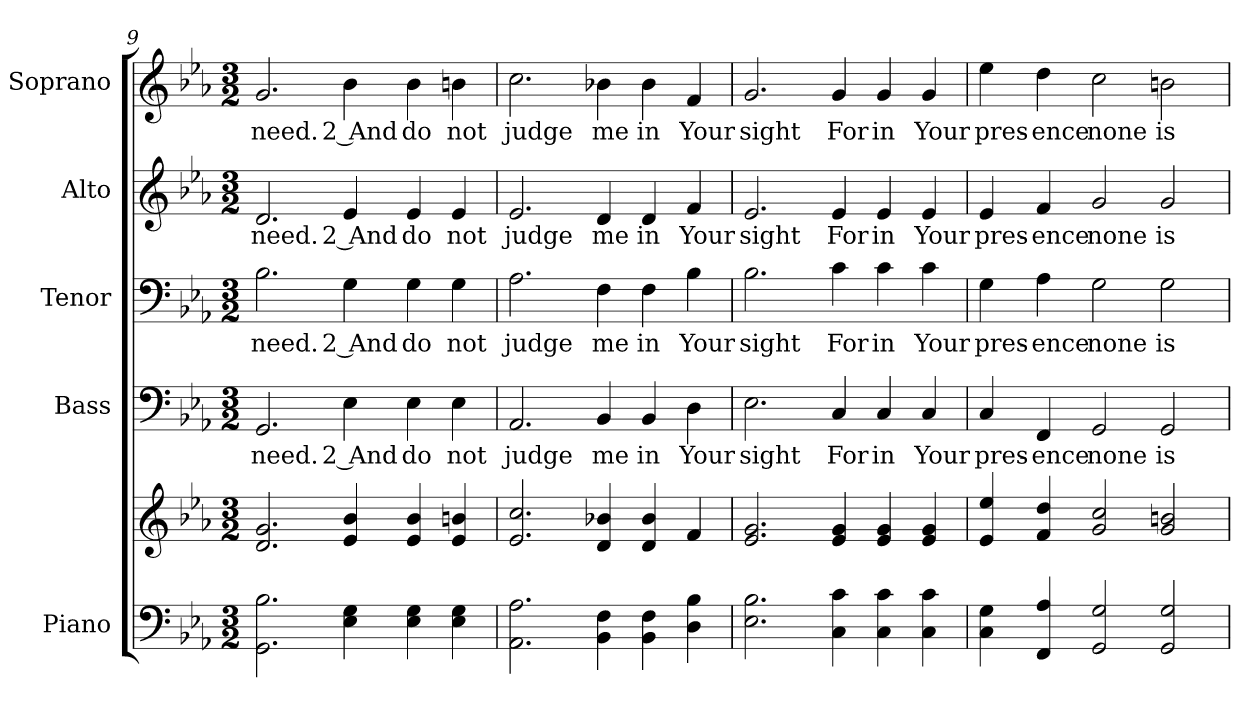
**kern	**kern	**kern	**text	**kern	**text	**kern	**text	**kern	**text
*part5	*part5	*part4	*part4	*part3	*part3	*part2	*part2	*part1	*part1
*staff6	*staff5	*staff4	*staff4	*staff3	*staff3	*staff2	*staff2	*staff1	*staff1
*I"Piano	*	*I"Bass	*	*I"Tenor	*	*I"Alto	*	*I"Soprano	*
*I'Pno.	*	*I'B.	*	*I'T.	*	*I'A.	*	*I'S.	*
!!LO:PB:g=z
*clefF4	*clefG2	*clefF4	*	*clefF4	*	*clefG2	*	*clefG2	*
*k[b-e-a-]	*k[b-e-a-]	*k[b-e-a-]	*	*k[b-e-a-]	*	*k[b-e-a-]	*	*k[b-e-a-]	*
*E-:	*E-:	*E-:	*	*E-:	*	*E-:	*	*E-:	*
*M3/2	*M3/2	*M3/2	*	*M3/2	*	*M3/2	*	*M3/2	*
=9	=9	=9	=9	=9	=9	=9	=9	=9	=9
!	!	!	!LO:LY:b:color=#000000	!	!	!	!	!	!
!	!	!	!	!	!LO:LY:b:color=#000000	!	!	!	!
!	!	!	!	!	!	!	!LO:LY:b:color=#000000	!	!
!	!	!	!	!	!	!	!	!	!LO:LY:b:color=#000000
2.GGi\ 2.B-i	2.di/ 2.gi	2.GGi/	need.	2.B-i\	need.	2.di/	need.	2.gi/	need.
!	!	!	!LO:LY:b:color=#000000	!	!	!	!	!	!
!	!	!	!	!	!LO:LY:b:color=#000000	!	!	!	!
!	!	!	!	!	!	!	!LO:LY:b:color=#000000	!	!
!	!	!	!	!	!	!	!	!	!LO:LY:b:color=#000000
4E-i\ 4Gi	4e-i/ 4b-i	4E-i\	2 And	4Gi\	2 And	4e-i/	2 And	4b-i\	2 And
!	!	!	!LO:LY:b:color=#000000	!	!	!	!	!	!
!	!	!	!	!	!LO:LY:b:color=#000000	!	!	!	!
!	!	!	!	!	!	!	!LO:LY:b:color=#000000	!	!
!	!	!	!	!	!	!	!	!	!LO:LY:b:color=#000000
4E-i\ 4Gi	4e-i/ 4b-i	4E-i\	do	4Gi\	do	4e-i/	do	4b-i\	do
!	!	!	!LO:LY:b:color=#000000	!	!	!	!	!	!
!	!	!	!	!	!LO:LY:b:color=#000000	!	!	!	!
!	!	!	!	!	!	!	!LO:LY:b:color=#000000	!	!
!	!	!	!	!	!	!	!	!	!LO:LY:b:color=#000000
4E-i\ 4Gi	4e-i/ 4bni	4E-i\	not	4Gi\	not	4e-i/	not	4bni\	not
=10	=10	=10	=10	=10	=10	=10	=10	=10	=10
!	!	!	!LO:LY:b:color=#000000	!	!	!	!	!	!
!	!	!	!	!	!LO:LY:b:color=#000000	!	!	!	!
!	!	!	!	!	!	!	!LO:LY:b:color=#000000	!	!
!	!	!	!	!	!	!	!	!	!LO:LY:b:color=#000000
2.AA-i\ 2.A-i	2.e-i/ 2.cci	2.AA-i/	judge	2.A-i\	judge	2.e-i/	judge	2.cci\	judge
!	!	!	!LO:LY:b:color=#000000	!	!	!	!	!	!
!	!	!	!	!	!LO:LY:b:color=#000000	!	!	!	!
!	!	!	!	!	!	!	!LO:LY:b:color=#000000	!	!
!	!	!	!	!	!	!	!	!	!LO:LY:b:color=#000000
4BB-i\ 4Fi	4di/ 4b-Xi	4BB-i/	me	4Fi\	me	4di/	me	4b-Xi\	me
!	!	!	!LO:LY:b:color=#000000	!	!	!	!	!	!
!	!	!	!	!	!LO:LY:b:color=#000000	!	!	!	!
!	!	!	!	!	!	!	!LO:LY:b:color=#000000	!	!
!	!	!	!	!	!	!	!	!	!LO:LY:b:color=#000000
4BB-i\ 4Fi	4di/ 4b-i	4BB-i/	in	4Fi\	in	4di/	in	4b-i\	in
!	!	!	!LO:LY:b:color=#000000	!	!	!	!	!	!
!	!	!	!	!	!LO:LY:b:color=#000000	!	!	!	!
!	!	!	!	!	!	!	!LO:LY:b:color=#000000	!	!
!	!	!	!	!	!	!	!	!	!LO:LY:b:color=#000000
4Di\ 4B-i	4fi/	4Di\	Your	4B-i\	Your	4fi/	Your	4fi/	Your
!!LO:PB:g=z
=11	=11	=11	=11	=11	=11	=11	=11	=11	=11
!	!	!	!LO:LY:b:color=#000000	!	!	!	!	!	!
!	!	!	!	!	!LO:LY:b:color=#000000	!	!	!	!
!	!	!	!	!	!	!	!LO:LY:b:color=#000000	!	!
!	!	!	!	!	!	!	!	!	!LO:LY:b:color=#000000
2.E-i\ 2.B-i	2.e-i/ 2.gi	2.E-i\	sight	2.B-i\	sight	2.e-i/	sight	2.gi/	sight
!	!	!	!LO:LY:b:color=#000000	!	!	!	!	!	!
!	!	!	!	!	!LO:LY:b:color=#000000	!	!	!	!
!	!	!	!	!	!	!	!LO:LY:b:color=#000000	!	!
!	!	!	!	!	!	!	!	!	!LO:LY:b:color=#000000
4Ci\ 4ci	4e-i/ 4gi	4Ci/	For	4ci\	For	4e-i/	For	4gi/	For
!	!	!	!LO:LY:b:color=#000000	!	!	!	!	!	!
!	!	!	!	!	!LO:LY:b:color=#000000	!	!	!	!
!	!	!	!	!	!	!	!LO:LY:b:color=#000000	!	!
!	!	!	!	!	!	!	!	!	!LO:LY:b:color=#000000
4Ci\ 4ci	4e-i/ 4gi	4Ci/	in	4ci\	in	4e-i/	in	4gi/	in
!	!	!	!LO:LY:b:color=#000000	!	!	!	!	!	!
!	!	!	!	!	!LO:LY:b:color=#000000	!	!	!	!
!	!	!	!	!	!	!	!LO:LY:b:color=#000000	!	!
!	!	!	!	!	!	!	!	!	!LO:LY:b:color=#000000
4Ci\ 4ci	4e-i/ 4gi	4Ci/	Your	4ci\	Your	4e-i/	Your	4gi/	Your
=12	=12	=12	=12	=12	=12	=12	=12	=12	=12
!	!	!	!LO:LY:b:color=#000000	!	!	!	!	!	!
!	!	!	!	!	!LO:LY:b:color=#000000	!	!	!	!
!	!	!	!	!	!	!	!LO:LY:b:color=#000000	!	!
!	!	!	!	!	!	!	!	!	!LO:LY:b:color=#000000
4Ci\ 4Gi	4e-i/ 4ee-i	4Ci/	pres-	4Gi\	pres-	4e-i/	pres-	4ee-i\	pres-
!	!	!	!LO:LY:b:color=#000000	!	!	!	!	!	!
!	!	!	!	!	!LO:LY:b:color=#000000	!	!	!	!
!	!	!	!	!	!	!	!LO:LY:b:color=#000000	!	!
!	!	!	!	!	!	!	!	!	!LO:LY:b:color=#000000
4FFi/ 4A-i	4fi/ 4ddi	4FFi/	-ence	4A-i\	-ence	4fi/	-ence	4ddi\	-ence
!	!	!	!LO:LY:b:color=#000000	!	!	!	!	!	!
!	!	!	!	!	!LO:LY:b:color=#000000	!	!	!	!
!	!	!	!	!	!	!	!LO:LY:b:color=#000000	!	!
!	!	!	!	!	!	!	!	!	!LO:LY:b:color=#000000
2GGi/ 2Gi	2gi/ 2cci	2GGi/	none	2Gi\	none	2gi/	none	2cci\	none
!	!	!	!LO:LY:b:color=#000000	!	!	!	!	!	!
!	!	!	!	!	!LO:LY:b:color=#000000	!	!	!	!
!	!	!	!	!	!	!	!LO:LY:b:color=#000000	!	!
!	!	!	!	!	!	!	!	!	!LO:LY:b:color=#000000
2GGi/ 2Gi	2gi/ 2bni	2GGi/	is	2Gi\	is	2gi/	is	2bni\	is
=	=	=	=	=	=	=	=	=	=
*-	*-	*-	*-	*-	*-	*-	*-	*-	*-
